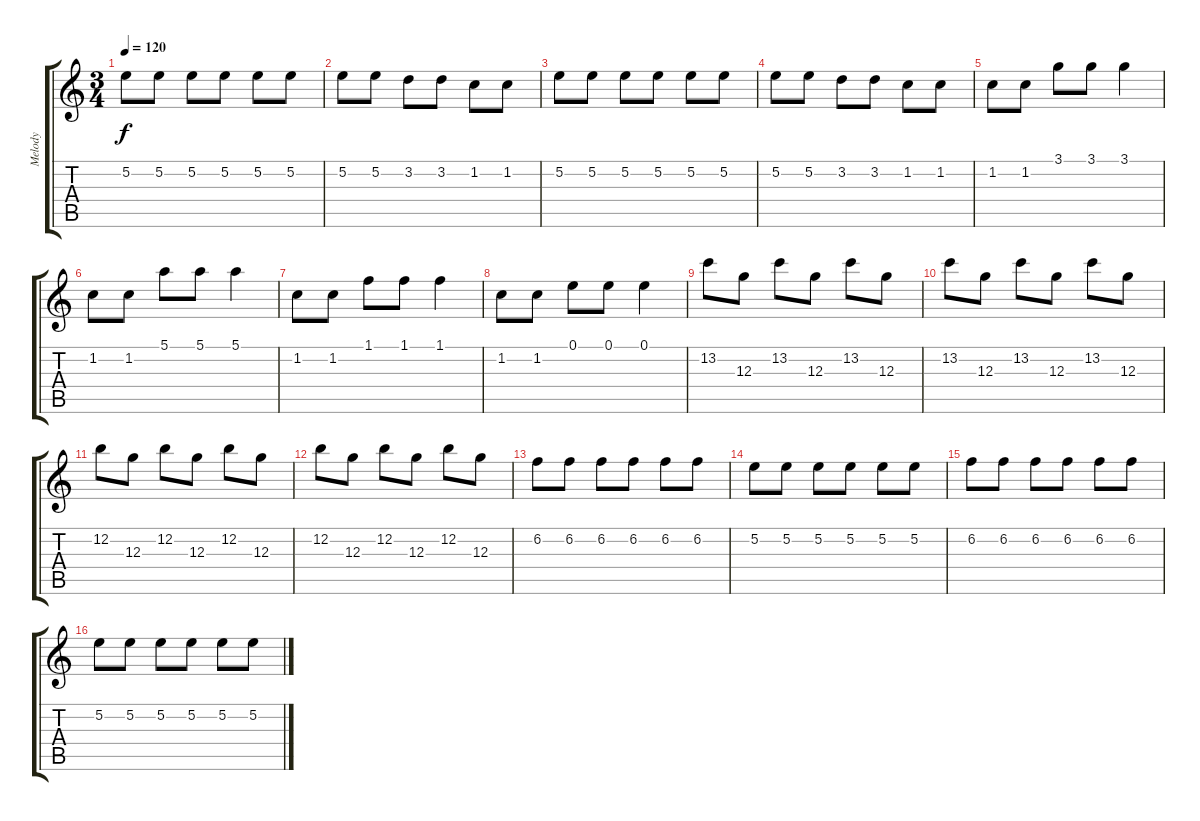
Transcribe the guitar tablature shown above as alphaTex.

\track ("Melody" "Melody") {instrument electricguitarjazz}
\staff {score tabs}
\tuning (E4 B3 G3 D3 A2 E2) {hide}
\ts (3 4)
\tempo 120
\clef g2
\ks c
5.2.8{dy f} 5.2.8 5.2.8 5.2.8 5.2.8 5.2.8 |
5.2.8 5.2.8 3.2.8 3.2.8 1.2.8 1.2.8 |
5.2.8 5.2.8 5.2.8 5.2.8 5.2.8 5.2.8 |
5.2.8 5.2.8 3.2.8 3.2.8 1.2.8 1.2.8 |
1.2.8 1.2.8 3.1.8 3.1.8 3.1.4 |
1.2.8 1.2.8 5.1.8 5.1.8 5.1.4 |
1.2.8 1.2.8 1.1.8 1.1.8 1.1.4 |
1.2.8 1.2.8 0.1.8 0.1.8 0.1.4 |
13.2.8 12.3.8 13.2.8 12.3.8 13.2.8 12.3.8 |
13.2.8 12.3.8 13.2.8 12.3.8 13.2.8 12.3.8 |
12.2.8 12.3.8 12.2.8 12.3.8 12.2.8 12.3.8 |
12.2.8 12.3.8 12.2.8 12.3.8 12.2.8 12.3.8 |
6.2.8 6.2.8 6.2.8 6.2.8 6.2.8 6.2.8 |
5.2.8 5.2.8 5.2.8 5.2.8 5.2.8 5.2.8 |
6.2.8 6.2.8 6.2.8 6.2.8 6.2.8 6.2.8 |
5.2.8 5.2.8 5.2.8 5.2.8 5.2.8 5.2.8
